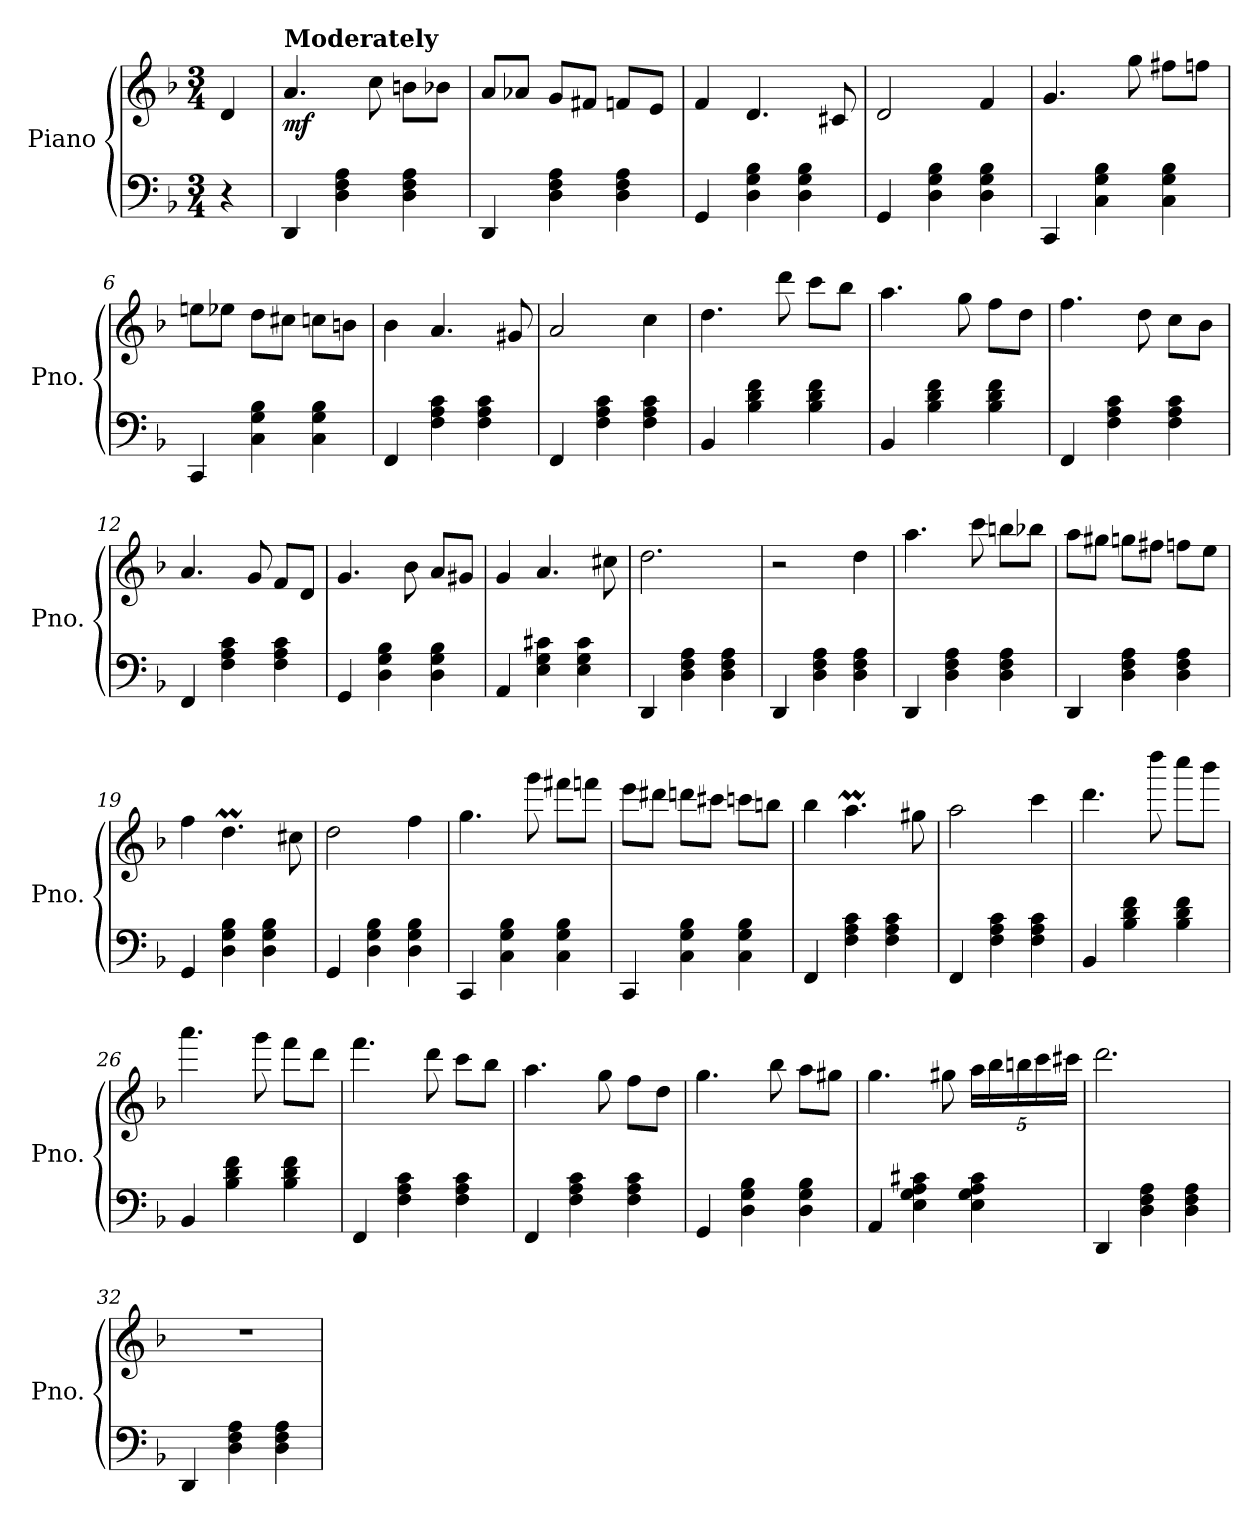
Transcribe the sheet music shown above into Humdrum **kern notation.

**kern	**kern	**dynam
*part1	*part1	*part1
*staff2	*staff1	*staff1/2
*I"Piano	*	*
*I'Pno.	*	*
*clefF4	*clefG2	*
*k[b-]	*k[b-]	*
*M3/4	*M3/4	*
=	=	=
4r	4d/	.
=1	=1	=1
*	*MM112	*
!	!LO:TX:a:B:t=Moderately	!
!	!	!LO:DY:b
4DD/	4.a/	mf
4D\ 4F\ 4A\	.	.
.	8cc\	.
4D\ 4F\ 4A\	8bn\L	.
.	8b-X\J	.
=2	=2	=2
4DD/	8a/L	.
.	8a-X/J	.
4D\ 4F\ 4A\	8g/L	.
.	8f#X/J	.
4D\ 4F\ 4A\	8fn/L	.
.	8e/J	.
=3	=3	=3
4GG/	4f/	.
4D\ 4G\ 4B-\	4.d/	.
4D\ 4G\ 4B-\	.	.
.	8c#X/	.
=4	=4	=4
4GG/	2d/	.
4D\ 4G\ 4B-\	.	.
4D\ 4G\ 4B-\	4f/	.
=5	=5	=5
4CC/	4.g/	.
4C\ 4G\ 4B-\	.	.
.	8gg\	.
4C\ 4G\ 4B-\	8ff#X\L	.
.	8ffn\J	.
=6	=6	=6
4CC/	8een\L	.
.	8ee-X\J	.
4C\ 4G\ 4B-\	8dd\L	.
.	8cc#X\J	.
4C\ 4G\ 4B-\	8ccn\L	.
.	8bn\J	.
!!LO:LB:g=z
=7	=7	=7
4FF/	4b-\	.
4F\ 4A\ 4c\	4.a/	.
4F\ 4A\ 4c\	.	.
.	8g#X/	.
=8	=8	=8
4FF/	2a/	.
4F\ 4A\ 4c\	.	.
4F\ 4A\ 4c\	4cc\	.
=9	=9	=9
4BB-/	4.dd\	.
4B-\ 4d\ 4f\	.	.
.	8ddd\	.
4B-\ 4d\ 4f\	8ccc\L	.
.	8bb-\J	.
=10	=10	=10
4BB-/	4.aa\	.
4B-\ 4d\ 4f\	.	.
.	8gg\	.
4B-\ 4d\ 4f\	8ff\L	.
.	8dd\J	.
=11	=11	=11
4FF/	4.ff\	.
4F\ 4A\ 4c\	.	.
.	8dd\	.
4F\ 4A\ 4c\	8cc\L	.
.	8b-\J	.
=12	=12	=12
4FF/	4.a/	.
4F\ 4A\ 4c\	.	.
.	8g/	.
4F\ 4A\ 4c\	8f/L	.
.	8d/J	.
=13	=13	=13
4GG/	4.g/	.
4D\ 4G\ 4B-\	.	.
.	8b-\	.
4D\ 4G\ 4B-\	8a/L	.
.	8g#X/J	.
!!LO:LB:g=z
=14	=14	=14
4AA/	4g/	.
4E\ 4G\ 4c#X\	4.a/	.
4E\ 4G\ 4c#\	.	.
.	8cc#X\	.
=15	=15	=15
4DD/	2.dd\	.
4D\ 4F\ 4A\	.	.
4D\ 4F\ 4A\	.	.
=16	=16	=16
4DD/	2r	.
4D\ 4F\ 4A\	.	.
4D\ 4F\ 4A\	4dd\	.
=17	=17	=17
4DD/	4.aa\	.
4D\ 4F\ 4A\	.	.
.	8ccc\	.
4D\ 4F\ 4A\	8bbn\L	.
.	8bb-X\J	.
=18	=18	=18
4DD/	8aa\L	.
.	8gg#X\J	.
4D\ 4F\ 4A\	8ggn\L	.
.	8ff#X\J	.
4D\ 4F\ 4A\	8ffn\L	.
.	8ee\J	.
=19	=19	=19
4GG/	4ff\	.
4D\ 4G\ 4B-\	4.ddM\	.
4D\ 4G\ 4B-\	.	.
.	8cc#X\	.
=20	=20	=20
4GG/	2dd\	.
4D\ 4G\ 4B-\	.	.
4D\ 4G\ 4B-\	4ff\	.
!!LO:LB:g=z
=21	=21	=21
4CC/	4.gg\	.
4C\ 4G\ 4B-\	.	.
.	8ggg\	.
4C\ 4G\ 4B-\	8fff#X\L	.
.	8fffn\J	.
=22	=22	=22
4CC/	8eee\L	.
.	8ddd#X\J	.
4C\ 4G\ 4B-\	8dddn\L	.
.	8ccc#X\J	.
4C\ 4G\ 4B-\	8cccn\L	.
.	8bbn\J	.
=23	=23	=23
4FF/	4bb-\	.
4F\ 4A\ 4c\	4.aam\	.
4F\ 4A\ 4c\	.	.
.	8gg#X\	.
=24	=24	=24
4FF/	2aa\	.
4F\ 4A\ 4c\	.	.
4F\ 4A\ 4c\	4ccc\	.
=25	=25	=25
4BB-/	4.ddd\	.
4B-\ 4d\ 4f\	.	.
.	8dddd\	.
4B-\ 4d\ 4f\	8cccc\L	.
.	8bbb-\J	.
=26	=26	=26
4BB-/	4.aaa\	.
4B-\ 4d\ 4f\	.	.
.	8ggg\	.
4B-\ 4d\ 4f\	8fff\L	.
.	8ddd\J	.
!!LO:PB:g=z
=27	=27	=27
4FF/	4.fff\	.
4F\ 4A\ 4c\	.	.
.	8ddd\	.
4F\ 4A\ 4c\	8ccc\L	.
.	8bb-\J	.
=28	=28	=28
4FF/	4.aa\	.
4F\ 4A\ 4c\	.	.
.	8gg\	.
4F\ 4A\ 4c\	8ff\L	.
.	8dd\J	.
=29	=29	=29
4GG/	4.gg\	.
4D\ 4G\ 4B-\	.	.
.	8bb-\	.
4D\ 4G\ 4B-\	8aa\L	.
.	8gg#X\J	.
=30	=30	=30
4AA/	4.gg\	.
4E\ 4G\ 4A\ 4c#X\	.	.
.	8gg#X\	.
*	*Xbrackettup	*
4E\ 4G\ 4A\ 4c#\	20aa\LL	.
.	20bb-\	.
.	20bbn\	.
.	20ccc\	.
.	20ccc#X\JJ	.
=31	=31	=31
4DD/	2.ddd\	.
4D\ 4F\ 4A\	.	.
4D\ 4F\ 4A\	.	.
=32	=32	=32
4DD/	2.r	.
4D\ 4F\ 4A\	.	.
4D\ 4F\ 4A\	.	.
=	=	=
*-	*-	*-
